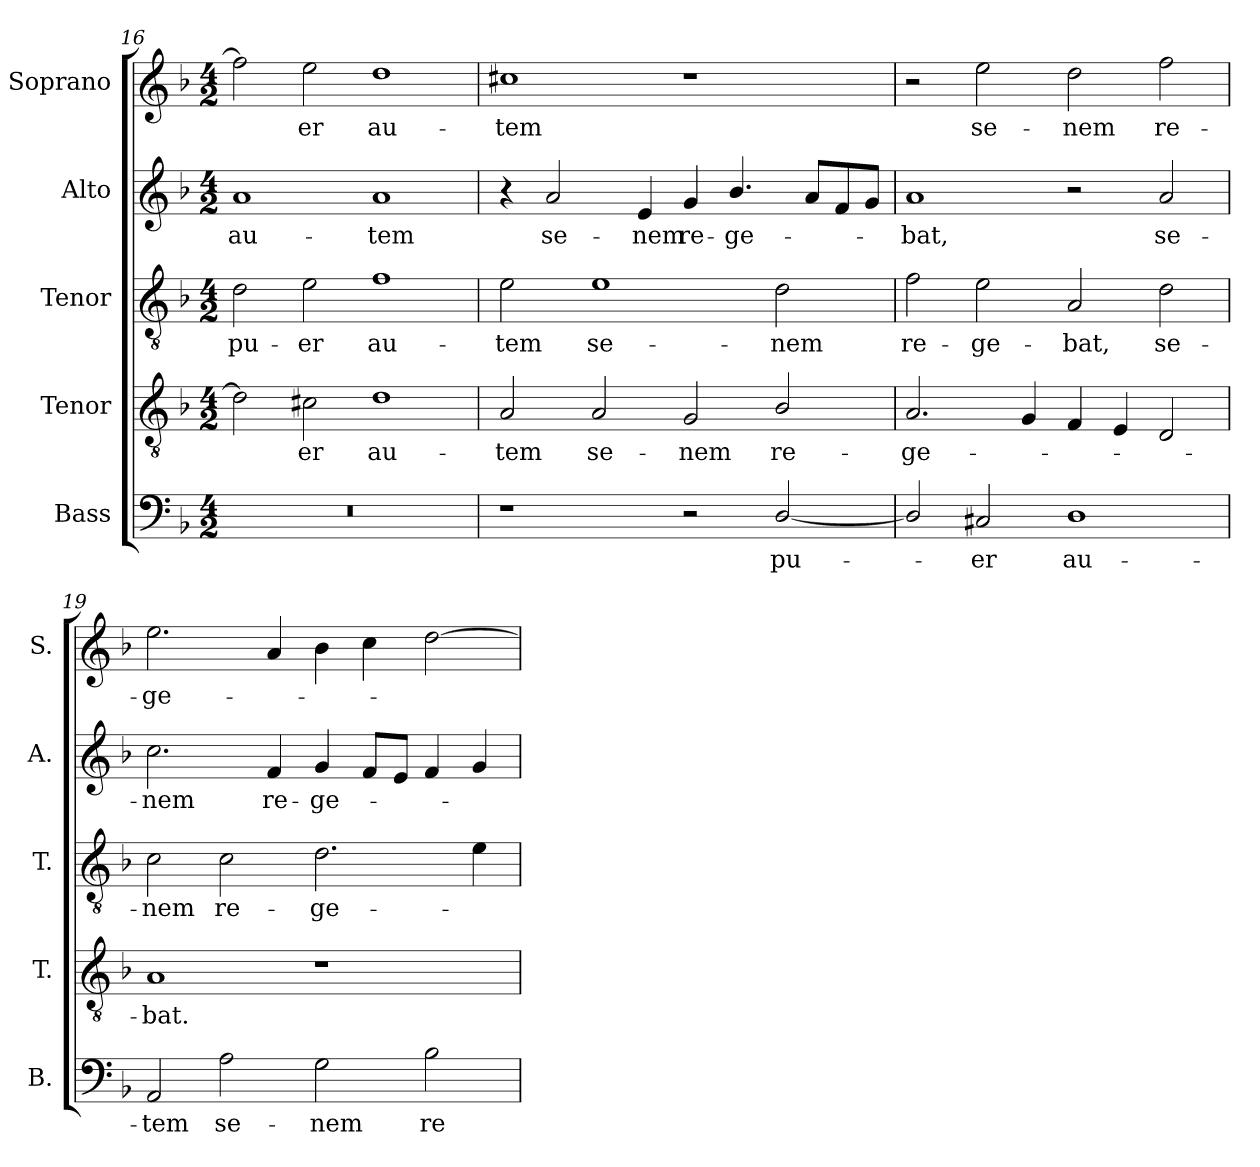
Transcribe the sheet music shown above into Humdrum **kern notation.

**kern	**text	**kern	**text	**kern	**text	**kern	**text	**kern	**text
*part5	*part5	*part4	*part4	*part3	*part3	*part2	*part2	*part1	*part1
*staff5	*staff5	*staff4	*staff4	*staff3	*staff3	*staff2	*staff2	*staff1	*staff1
*I"Bass	*	*I"Tenor	*	*I"Tenor	*	*I"Alto	*	*I"Soprano	*
*I'B.	*	*I'T.	*	*I'T.	*	*I'A.	*	*I'S.	*
*clefF4	*	*clefGv2	*	*clefGv2	*	*clefG2	*	*clefG2	*
*	*	*ITrd7c12	*	*ITrd7c12	*	*	*	*	*
*k[b-]	*	*k[b-]	*	*k[b-]	*	*k[b-]	*	*k[b-]	*
*F:	*	*F:	*	*F:	*	*F:	*	*F:	*
*M4/2	*	*M4/2	*	*M4/2	*	*M4/2	*	*M4/2	*
=16	=16	=16	=16	=16	=16	=16	=16	=16	=16
!LO:N:vis=1	!	!	!	!	!	!	!	!	!
!	!	!	!	!	!LO:LY:b:color=#000000	!	!	!	!
!	!	!	!	!	!	!	!LO:LY:b:color=#000000	!	!
0r	.	2Di\]	.	2Di\	pu-	1ai	au-	2ffi\]	.
!	!	!	!LO:LY:b:color=#000000	!	!	!	!	!	!
!	!	!	!	!	!LO:LY:b:color=#000000	!	!	!	!
!	!	!	!	!	!	!	!	!	!LO:LY:b:color=#000000
.	.	2C#Xi\	-er	2Ei\	-er	.	.	2eei\	-er
!	!	!	!LO:LY:b:color=#000000	!	!	!	!	!	!
!	!	!	!	!	!LO:LY:b:color=#000000	!	!	!	!
!	!	!	!	!	!	!	!LO:LY:b:color=#000000	!	!
!	!	!	!	!	!	!	!	!	!LO:LY:b:color=#000000
.	.	1Di	au-	1Fi	au-	1ai	-tem	1ddi	au-
!!LO:LB:g=z
=17	=17	=17	=17	=17	=17	=17	=17	=17	=17
!	!	!	!LO:LY:b:color=#000000	!	!	!	!	!	!
!	!	!	!	!	!LO:LY:b:color=#000000	!	!	!	!
!	!	!	!	!	!	!	!	!	!LO:LY:b:color=#000000
1r	.	2AAi/	-tem	2Ei\	-tem	4r	.	1cc#Xi	-tem
!	!	!	!	!	!	!	!LO:LY:b:color=#000000	!	!
.	.	.	.	.	.	2ai/	se-	.	.
!	!	!	!LO:LY:b:color=#000000	!	!	!	!	!	!
!	!	!	!	!	!LO:LY:b:color=#000000	!	!	!	!
.	.	2AAi/	se-	1Ei	se-	.	.	.	.
!	!	!	!	!	!	!	!LO:LY:b:color=#000000	!	!
.	.	.	.	.	.	4ei/	-nem	.	.
!	!	!	!LO:LY:b:color=#000000	!	!	!	!	!	!
!	!	!	!	!	!	!	!LO:LY:b:color=#000000	!	!
2r	.	2GGi/	-nem	.	.	4gi/	re-	1r	.
!	!	!	!	!	!	!	!LO:LY:b:color=#000000	!	!
.	.	.	.	.	.	4.b-i/	-ge-	.	.
!	!LO:LY:b:color=#000000	!	!	!	!	!	!	!	!
!	!	!	!LO:LY:b:color=#000000	!	!	!	!	!	!
!	!	!	!	!	!LO:LY:b:color=#000000	!	!	!	!
[2Di/	pu-	2BB-i/	re-	2Di\	-nem	.	.	.	.
.	.	.	.	.	.	8ai/L	.	.	.
.	.	.	.	.	.	8fi/	.	.	.
.	.	.	.	.	.	8gi/J	.	.	.
=18	=18	=18	=18	=18	=18	=18	=18	=18	=18
!	!	!	!LO:LY:b:color=#000000	!	!	!	!	!	!
!	!	!	!	!	!LO:LY:b:color=#000000	!	!	!	!
!	!	!	!	!	!	!	!LO:LY:b:color=#000000	!	!
2Di/]	.	2.AAi/	-ge-	2Fi\	re-	1ai	-bat,	2r	.
!	!LO:LY:b:color=#000000	!	!	!	!	!	!	!	!
!	!	!	!	!	!LO:LY:b:color=#000000	!	!	!	!
!	!	!	!	!	!	!	!	!	!LO:LY:b:color=#000000
2C#Xi/	-er	.	.	2Ei\	-ge-	.	.	2eei\	se-
.	.	4GGi/	.	.	.	.	.	.	.
!	!LO:LY:b:color=#000000	!	!	!	!	!	!	!	!
!	!	!	!	!	!LO:LY:b:color=#000000	!	!	!	!
!	!	!	!	!	!	!	!	!	!LO:LY:b:color=#000000
1Di	au-	4FFi/	.	2AAi/	-bat,	2r	.	2ddi\	-nem
.	.	4EEi/	.	.	.	.	.	.	.
!	!	!	!	!	!LO:LY:b:color=#000000	!	!	!	!
!	!	!	!	!	!	!	!LO:LY:b:color=#000000	!	!
!	!	!	!	!	!	!	!	!	!LO:LY:b:color=#000000
.	.	2DDi/	.	2Di\	se-	2ai/	se-	2ffi\	re-
=19	=19	=19	=19	=19	=19	=19	=19	=19	=19
!	!LO:LY:b:color=#000000	!	!	!	!	!	!	!	!
!	!	!	!LO:LY:b:color=#000000	!	!	!	!	!	!
!	!	!	!	!	!LO:LY:b:color=#000000	!	!	!	!
!	!	!	!	!	!	!	!LO:LY:b:color=#000000	!	!
!	!	!	!	!	!	!	!	!	!LO:LY:b:color=#000000
2AAi/	-tem	1AAi	-bat.	2Ci\	-nem	2.cci\	-nem	2.eei\	-ge-
!	!LO:LY:b:color=#000000	!	!	!	!	!	!	!	!
!	!	!	!	!	!LO:LY:b:color=#000000	!	!	!	!
2Ai\	se-	.	.	2Ci\	re-	.	.	.	.
!	!	!	!	!	!	!	!LO:LY:b:color=#000000	!	!
.	.	.	.	.	.	4fi/	re-	4ai/	.
!	!LO:LY:b:color=#000000	!	!	!	!	!	!	!	!
!	!	!	!	!	!LO:LY:b:color=#000000	!	!	!	!
!	!	!	!	!	!	!	!LO:LY:b:color=#000000	!	!
2Gi\	-nem	1r	.	2.Di\	-ge-	4gi/	-ge-	4b-i\	.
.	.	.	.	.	.	8fi/L	.	4cci\	.
.	.	.	.	.	.	8ei/J	.	.	.
!	!LO:LY:b:color=#000000	!	!	!	!	!	!	!	!
2B-i\	re-	.	.	.	.	4fi/	.	[2ddi\	.
.	.	.	.	4Ei\	.	4gi/	.	.	.
=	=	=	=	=	=	=	=	=	=
*-	*-	*-	*-	*-	*-	*-	*-	*-	*-
